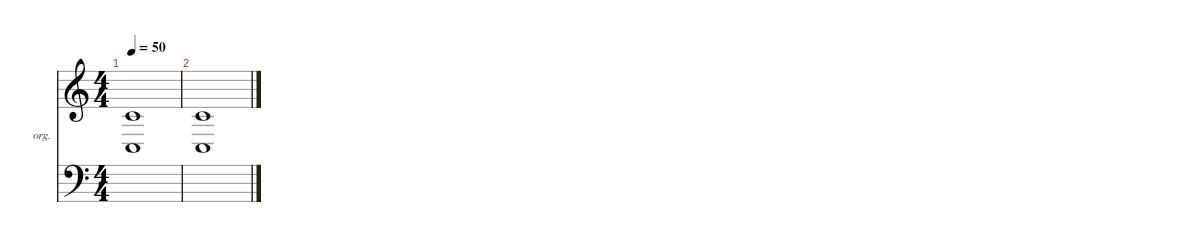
\defaultSystemsLayout 4
\hideDynamics
\bracketExtendMode nobrackets
\firstSystemTrackNameOrientation horizontal
\otherSystemsTrackNameOrientation horizontal
\track ("Organ" "org.") {defaultSystemsLayout 4 instrument drawbarorgan}
\staff {score}
\tuning (E4 B3 G3 D3 A2 E2)
\ts (4 4)
\tempo 50
\clef g2
\ks c
(3.5 5.3).1{dy mf instrument drawbarorgan beam Up} |
(3.5 5.3).1{beam Up}
\staff {score}
\tuning (G2 D2 A1 E1 B0)
\clef f4
\ottava regular
\simile none
\ks c
|
